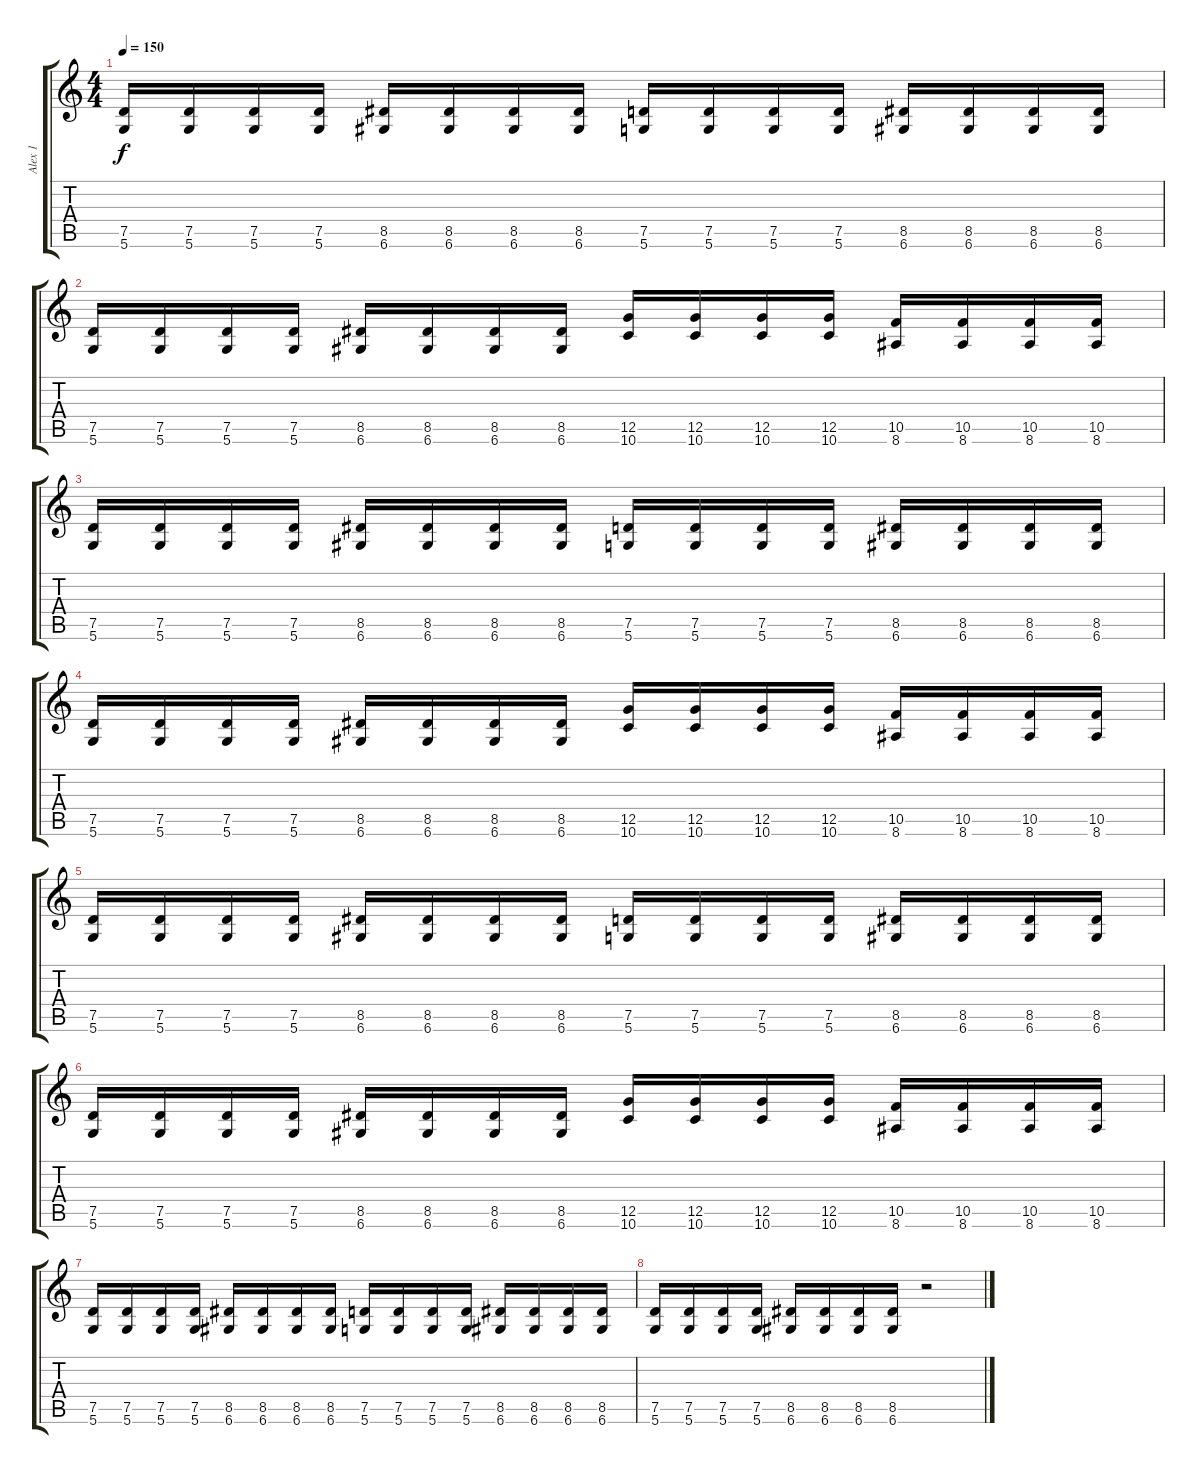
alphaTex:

\track ("Alex 1" "Alex 1") {instrument distortionguitar}
\staff {score tabs}
\tuning (D4 A3 F3 C3 G2 D2) {hide}
\ts (4 4)
\tempo 150
\clef g2
\ks c
(7.5 5.6).16{dy f} (7.5 5.6).16 (7.5 5.6).16 (7.5 5.6).16 (8.5 6.6).16 (8.5 6.6).16 (8.5 6.6).16 (8.5 6.6).16 (7.5 5.6).16 (7.5 5.6).16 (7.5 5.6).16 (7.5 5.6).16 (8.5 6.6).16 (8.5 6.6).16 (8.5 6.6).16 (8.5 6.6).16 |
(7.5 5.6).16 (7.5 5.6).16 (7.5 5.6).16 (7.5 5.6).16 (8.5 6.6).16 (8.5 6.6).16 (8.5 6.6).16 (8.5 6.6).16 (12.5 10.6).16 (12.5 10.6).16 (12.5 10.6).16 (12.5 10.6).16 (10.5 8.6).16 (10.5 8.6).16 (10.5 8.6).16 (10.5 8.6).16 |
(7.5 5.6).16 (7.5 5.6).16 (7.5 5.6).16 (7.5 5.6).16 (8.5 6.6).16 (8.5 6.6).16 (8.5 6.6).16 (8.5 6.6).16 (7.5 5.6).16 (7.5 5.6).16 (7.5 5.6).16 (7.5 5.6).16 (8.5 6.6).16 (8.5 6.6).16 (8.5 6.6).16 (8.5 6.6).16 |
(7.5 5.6).16 (7.5 5.6).16 (7.5 5.6).16 (7.5 5.6).16 (8.5 6.6).16 (8.5 6.6).16 (8.5 6.6).16 (8.5 6.6).16 (12.5 10.6).16 (12.5 10.6).16 (12.5 10.6).16 (12.5 10.6).16 (10.5 8.6).16 (10.5 8.6).16 (10.5 8.6).16 (10.5 8.6).16 |
(7.5 5.6).16 (7.5 5.6).16 (7.5 5.6).16 (7.5 5.6).16 (8.5 6.6).16 (8.5 6.6).16 (8.5 6.6).16 (8.5 6.6).16 (7.5 5.6).16 (7.5 5.6).16 (7.5 5.6).16 (7.5 5.6).16 (8.5 6.6).16 (8.5 6.6).16 (8.5 6.6).16 (8.5 6.6).16 |
(7.5 5.6).16 (7.5 5.6).16 (7.5 5.6).16 (7.5 5.6).16 (8.5 6.6).16 (8.5 6.6).16 (8.5 6.6).16 (8.5 6.6).16 (12.5 10.6).16 (12.5 10.6).16 (12.5 10.6).16 (12.5 10.6).16 (10.5 8.6).16 (10.5 8.6).16 (10.5 8.6).16 (10.5 8.6).16 |
(7.5 5.6).16 (7.5 5.6).16 (7.5 5.6).16 (7.5 5.6).16 (8.5 6.6).16 (8.5 6.6).16 (8.5 6.6).16 (8.5 6.6).16 (7.5 5.6).16 (7.5 5.6).16 (7.5 5.6).16 (7.5 5.6).16 (8.5 6.6).16 (8.5 6.6).16 (8.5 6.6).16 (8.5 6.6).16 |
(7.5 5.6).16 (7.5 5.6).16 (7.5 5.6).16 (7.5 5.6).16 (8.5 6.6).16 (8.5 6.6).16 (8.5 6.6).16 (8.5 6.6).16 r.2
